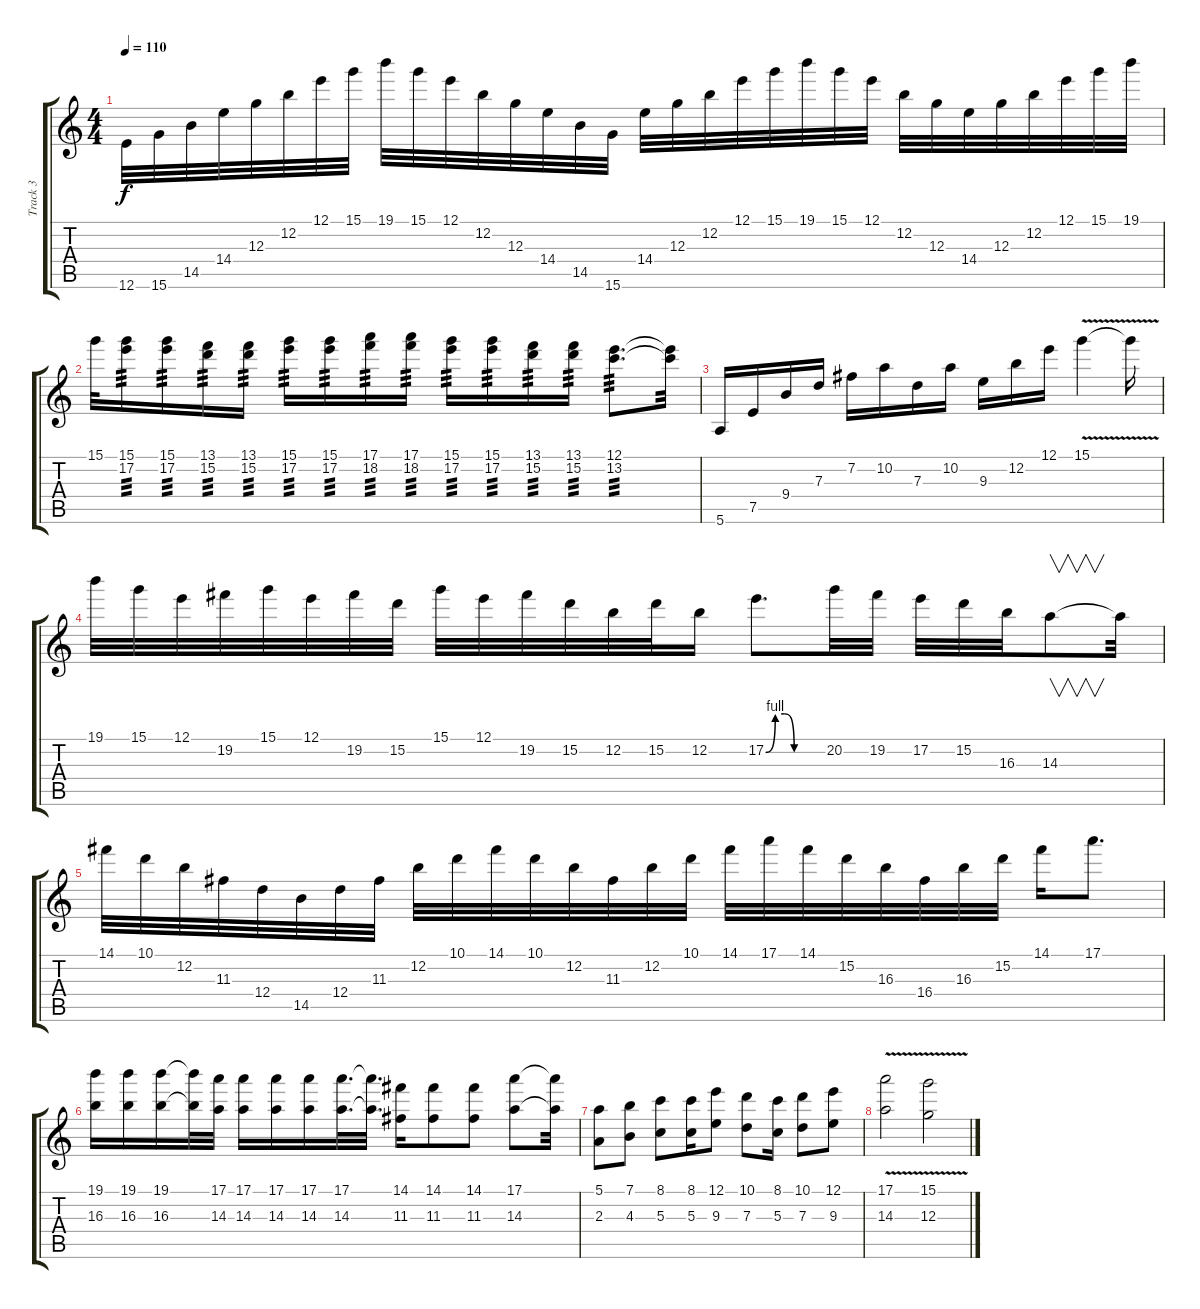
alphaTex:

\track ("Track 3" "Track 3") {instrument distortionguitar}
\staff {score tabs}
\tuning (E4 B3 G3 D3 A2 E2) {hide}
\ts (4 4)
\tempo 110
\clef g2
\ks c
12.6.32{dy f} 15.6.32 14.5.32 14.4.32 12.3.32 12.2.32 12.1.32 15.1.32 19.1.32 15.1.32 12.1.32 12.2.32 12.3.32 14.4.32 14.5.32 15.6.32 14.4.32 12.3.32 12.2.32 12.1.32 15.1.32 19.1.32 15.1.32 12.1.32 12.2.32 12.3.32 14.4.32 12.3.32 12.2.32 12.1.32 15.1.32 19.1.32 |
15.1.32 (15.1 17.2).16{tp 3} (15.1 17.2).16{tp 3} (13.1 15.2).16{tp 3} (13.1 15.2).16{tp 3} (15.1 17.2).16{tp 3} (15.1 17.2).16{tp 3} (17.1 18.2).16{tp 3} (17.1 18.2).16{tp 3} (15.1 17.2).16{tp 3} (15.1 17.2).16{tp 3} (13.1 15.2).16{tp 3} (13.1 15.2).16{tp 3} (12.1 13.2).8{d tp 3} (12.1{t} 13.2{t}).32 |
5.6.16 7.5.16 9.4.16 7.3.16 7.2.16 10.2.16 7.3.16 10.2.16 9.3.16 12.2.16 12.1.16 15.1{v}.4 15.1{t}.16 |
19.1.32 15.1.32 12.1.32 19.2.32 15.1.32 12.1.32 19.2.32 15.2.32 15.1.32 12.1.32 19.2.32 15.2.32 12.2.32 15.2.32 12.2.16 17.2{be (custom 0 0 10 4 20 4 30 0 60 0)}.8{d} 20.2.32 19.2.32 17.2.32 15.2.32 16.3.32 14.3.8{v} 14.3{t}.32 |
14.1.32 10.1.32 12.2.32 11.3.32 12.4.32 14.5.32 12.4.32 11.3.32 12.2.32 10.1.32 14.1.32 10.1.32 12.2.32 11.3.32 12.2.32 10.1.32 14.1.32 17.1.32 14.1.32 15.2.32 16.3.32 16.4.32 16.3.32 15.2.32 14.1.16 17.1.8{d} |
(19.1 16.3).16 (19.1 16.3).16 (19.1 16.3).16 (19.1{t} 16.3{t}).32 (17.1 14.3).32 (17.1 14.3).16 (17.1 14.3).16 (17.1 14.3).16 (17.1 14.3).32{d} (17.1{t} 14.3{t}).32{d} (14.1 11.3).16 (14.1 11.3).8 (14.1 11.3).8 (17.1 14.3).8 (17.1{t} 14.3{t}).32 |
(5.1 2.3).8 (7.1 4.3).8 (8.1 5.3).8 (8.1 5.3).16 (12.1 9.3).8 (10.1 7.3).8 (8.1 5.3).16 (10.1 7.3).8 (12.1 9.3).8 |
(17.1{v} 14.3{v}).2 (15.1{v} 12.3{v}).2
